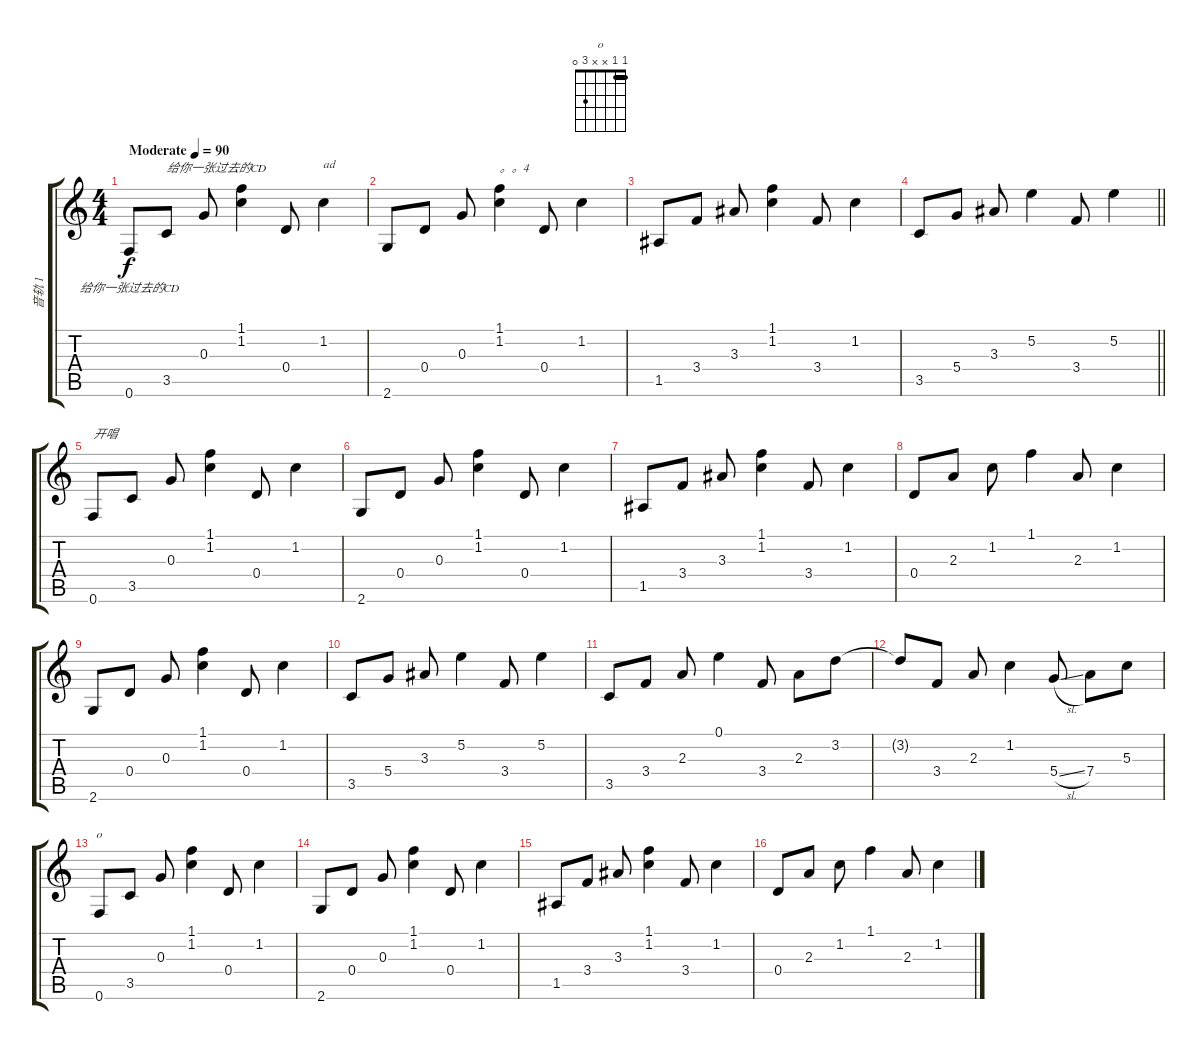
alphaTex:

\track ("音轨 1" "音轨 1") {instrument acousticguitarsteel}
\staff {score tabs}
\tuning (E4 B3 G3 D3 A2 F2) {hide}
\chord ("o" 1 1 x x 3 0) {barre 1}
\ts (4 4)
\tempo (90 "Moderate")
\clef g2
\ks c
0.6.8{lyrics (0 "给你一张过去的CD") lyrics (1 "") lyrics (2 "") lyrics (3 "") lyrics (4 "") dy f instrument acousticguitarsteel} 3.5.8{txt "给你一张过去的CD"} 0.3.8 (1.1 1.2).4 0.4.8 1.2.4{txt "ad "} |
2.6.8 0.4.8 0.3.8 (1.1 1.2).4{txt "。。4"} 0.4.8 1.2.4 |
1.5.8 3.4.8 3.3.8 (1.1 1.2).4 3.4.8 1.2.4 |
\barLineRight lightlight
3.5.8 5.4.8 3.3.8 5.2.4 3.4.8 5.2.4 |
0.6.8{txt "开唱"} 3.5.8 0.3.8 (1.1 1.2).4 0.4.8 1.2.4 |
2.6.8 0.4.8 0.3.8 (1.1 1.2).4 0.4.8 1.2.4 |
1.5.8 3.4.8 3.3.8 (1.1 1.2).4 3.4.8 1.2.4 |
0.4.8 2.3.8 1.2.8 1.1.4 2.3.8 1.2.4 |
2.6.8 0.4.8 0.3.8 (1.1 1.2).4 0.4.8 1.2.4 |
3.5.8 5.4.8 3.3.8 5.2.4 3.4.8 5.2.4 |
3.5.8 3.4.8 2.3.8 0.1.4 3.4.8 2.3.8 3.2.8 |
3.2{t}.8 3.4.8 2.3.8 1.2.4 5.4{sl}.8 7.4.8 5.3.8 |
0.6.8{ch "o"} 3.5.8 0.3.8 (1.1 1.2).4 0.4.8 1.2.4 |
2.6.8 0.4.8 0.3.8 (1.1 1.2).4 0.4.8 1.2.4 |
1.5.8 3.4.8 3.3.8 (1.1 1.2).4 3.4.8 1.2.4 |
0.4.8 2.3.8 1.2.8 1.1.4 2.3.8 1.2.4
